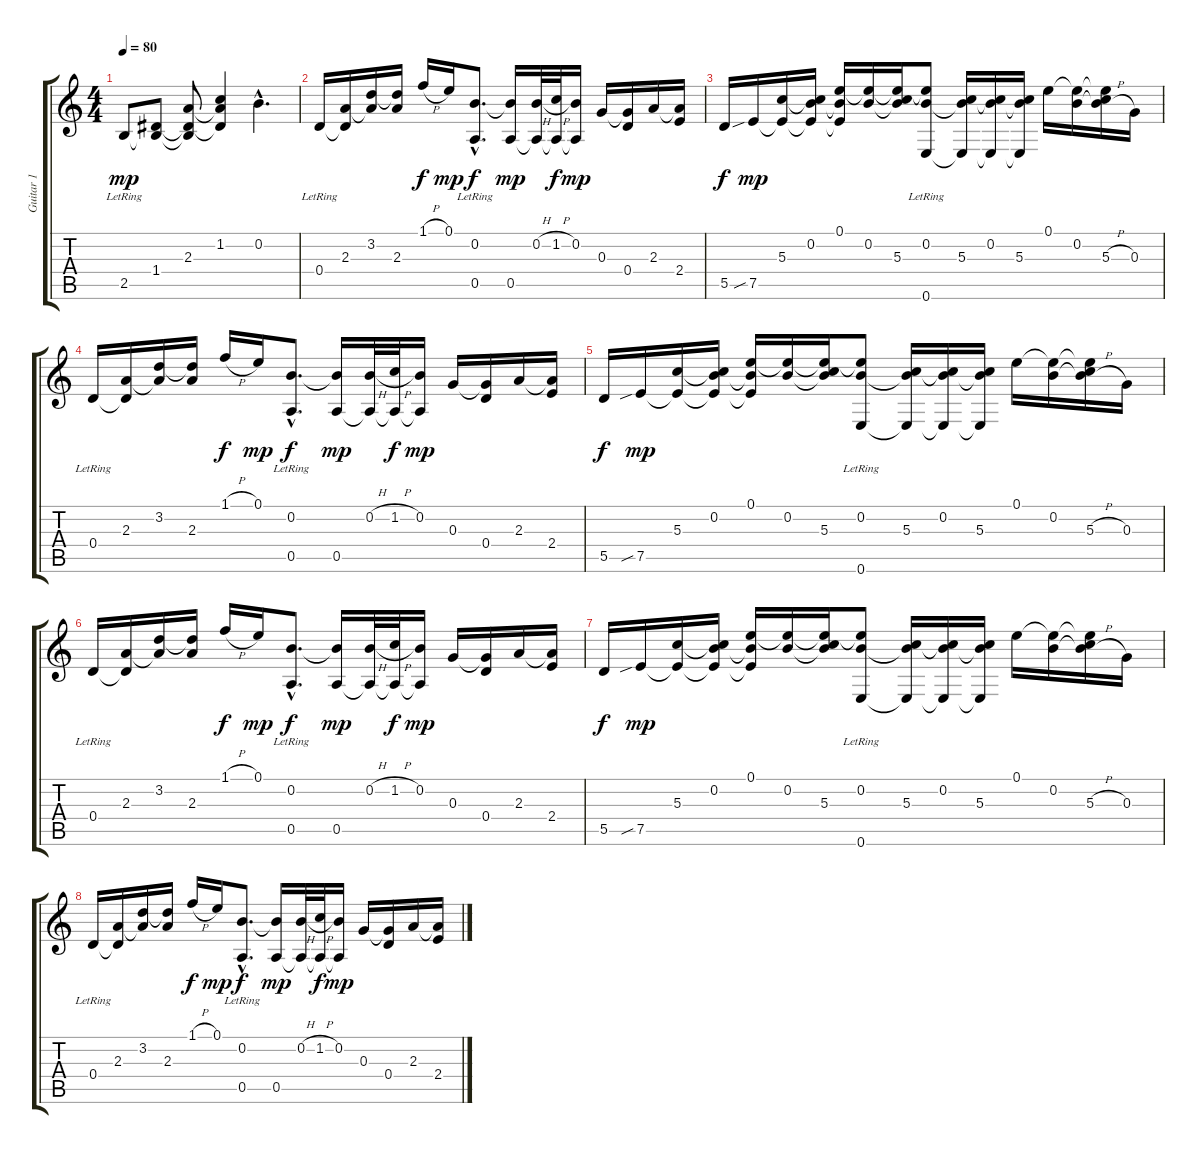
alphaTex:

\track ("Guitar 1" "Guitar 1") {instrument acousticguitarnylon}
\staff {score tabs}
\tuning (E4 B3 G3 D3 A2 E2) {hide}
\ts (4 4)
\tempo 80
\clef g2
\ks c
2.5{lr}.8{dy mp} (1.4 2.5{t}).8 (2.3 1.4{t} 2.5{t}).8 (1.2 2.3{t} 1.4{t}).4 0.2{hac}.4{d} |
0.4{lr}.16 (2.3 0.4{t}).16 (3.2 2.3{t}).16 (3.2{t} 2.3).16 1.1{h}.16{dy f} 0.1.16{dy mp} (0.2{hac lr} 0.5{hac lr}).8{d dy f} (0.2{t} 0.5).16{dy mp} (0.2{h} 0.5{t}).32 (1.2{h} 0.5{t}).32{dy f} (0.2 0.5{t}).16{dy mp} 0.3.16 (0.3{t} 0.4).16 2.3.16 (2.3{t} 2.4).16 |
5.5.16{dy f} 7.5{sib}.16{dy mp} (5.3 7.5{t}).16 (0.2 5.3{t} 7.5{t}).16 (0.1 0.2{t} 7.5{t}).16 (0.1{t} 0.2).16 (0.1{t} 0.2{t} 5.3).16 (0.1{t} 0.2{lr} 0.6{lr}).8 (0.2{t} 5.3 0.6{t}).16 (0.2 5.3{t} 0.6{t}).16 (0.2{t} 5.3 0.6{t}).16 0.1.16 (0.1{t} 0.2).16 (0.1{t} 0.2{t} 5.3{h}).16 0.3.16 |
0.4{lr}.16 (2.3 0.4{t}).16 (3.2 2.3{t}).16 (3.2{t} 2.3).16 1.1{h}.16{dy f} 0.1.16{dy mp} (0.2{hac lr} 0.5{hac lr}).8{d dy f} (0.2{t} 0.5).16{dy mp} (0.2{h} 0.5{t}).32 (1.2{h} 0.5{t}).32{dy f} (0.2 0.5{t}).16{dy mp} 0.3.16 (0.3{t} 0.4).16 2.3.16 (2.3{t} 2.4).16 |
5.5.16{dy f} 7.5{sib}.16{dy mp} (5.3 7.5{t}).16 (0.2 5.3{t} 7.5{t}).16 (0.1 0.2{t} 7.5{t}).16 (0.1{t} 0.2).16 (0.1{t} 0.2{t} 5.3).16 (0.1{t} 0.2{lr} 0.6{lr}).8 (0.2{t} 5.3 0.6{t}).16 (0.2 5.3{t} 0.6{t}).16 (0.2{t} 5.3 0.6{t}).16 0.1.16 (0.1{t} 0.2).16 (0.1{t} 0.2{t} 5.3{h}).16 0.3.16 |
0.4{lr}.16 (2.3 0.4{t}).16 (3.2 2.3{t}).16 (3.2{t} 2.3).16 1.1{h}.16{dy f} 0.1.16{dy mp} (0.2{hac lr} 0.5{hac lr}).8{d dy f} (0.2{t} 0.5).16{dy mp} (0.2{h} 0.5{t}).32 (1.2{h} 0.5{t}).32{dy f} (0.2 0.5{t}).16{dy mp} 0.3.16 (0.3{t} 0.4).16 2.3.16 (2.3{t} 2.4).16 |
5.5.16{dy f} 7.5{sib}.16{dy mp} (5.3 7.5{t}).16 (0.2 5.3{t} 7.5{t}).16 (0.1 0.2{t} 7.5{t}).16 (0.1{t} 0.2).16 (0.1{t} 0.2{t} 5.3).16 (0.1{t} 0.2{lr} 0.6{lr}).8 (0.2{t} 5.3 0.6{t}).16 (0.2 5.3{t} 0.6{t}).16 (0.2{t} 5.3 0.6{t}).16 0.1.16 (0.1{t} 0.2).16 (0.1{t} 0.2{t} 5.3{h}).16 0.3.16 |
0.4{lr}.16 (2.3 0.4{t}).16 (3.2 2.3{t}).16 (3.2{t} 2.3).16 1.1{h}.16{dy f} 0.1.16{dy mp} (0.2{hac lr} 0.5{hac lr}).8{d dy f} (0.2{t} 0.5).16{dy mp} (0.2{h} 0.5{t}).32 (1.2{h} 0.5{t}).32{dy f} (0.2 0.5{t}).16{dy mp} 0.3.16 (0.3{t} 0.4).16 2.3.16 (2.3{t} 2.4).16
